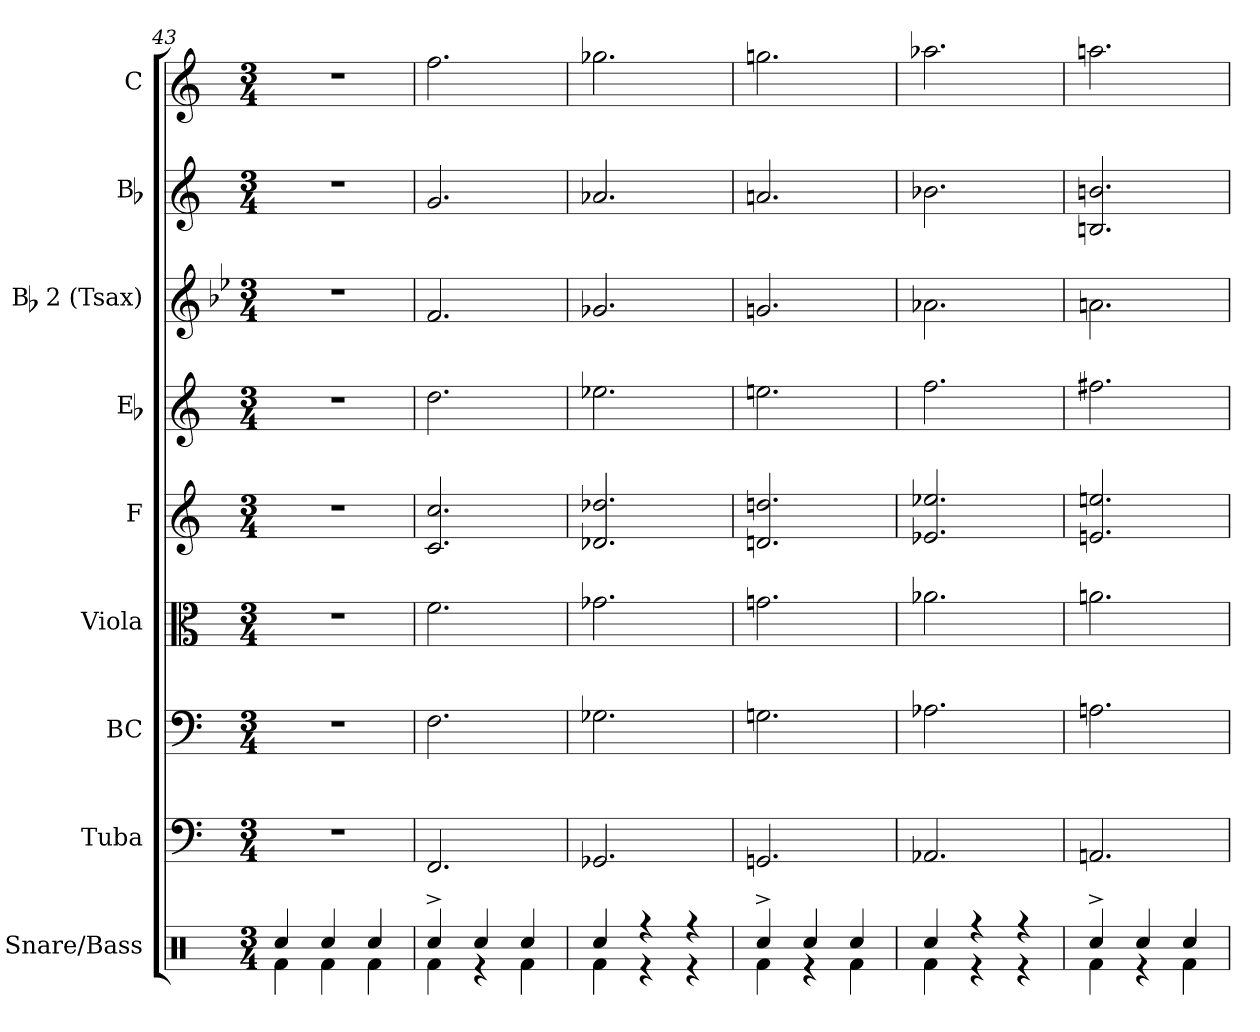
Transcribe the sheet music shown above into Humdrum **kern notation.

**kern	**kern	**kern	**kern	**kern	**kern	**kern	**kern	**kern
*part9	*part8	*part7	*part6	*part5	*part4	*part3	*part2	*part1
*staff9	*staff8	*staff7	*staff6	*staff5	*staff4	*staff3	*staff2	*staff1
*I"Snare/Bass	*I"Tuba	*I"BC	*I"Viola	*I"F	*I"Eb	*I"Bb 2 (Tsax)	*I"Bb	*I"C
*	*I'Tba.	*I'BC	*I'Vla.	*I'F	*I'Eb	*I'Bb2	*I'Bb	*I'C
*clefX	*clefF4	*clefF4	*clefC3	*clefG2	*clefG2	*clefG2	*clefG2	*clefG2
*	*	*	*	*ITrd4c7	*ITrd5c9	*ITrd8c14	*ITrd1c2	*
*k[]	*k[]	*k[]	*k[]	*k[b-]	*k[b-e-a-]	*k[b-e-]	*k[b-e-]	*k[]
*M3/4	*M3/4	*M3/4	*M3/4	*M3/4	*M3/4	*M3/4	*M3/4	*M3/4
=43	=43	=43	=43	=43	=43	=43	=43	=43
*^	*	*	*	*	*	*	*	*
!	!	!LO:N:vis=1	!LO:N:vis=1	!LO:N:vis=1	!LO:N:vis=1	!LO:N:vis=1	!LO:N:vis=1	!LO:N:vis=1	!LO:N:vis=1
4Rcci/	4Rfi\	2.r	2.r	2.r	2.r	2.r	2.r	2.r	2.r
4Rcci/	4Rfi\	.	.	.	.	.	.	.	.
4Rcci/	4Rfi\	.	.	.	.	.	.	.	.
=44	=44	=44	=44	=44	=44	=44	=44	=44	=44
4Rcc^i/	4Rfi\	2.FFi/	2.Fi\	2.fi\	2.Fi/ 2.fi	2.fi\	2.Fi/	2.fi/	2.ffi\
4Rcci/	4r	.	.	.	.	.	.	.	.
4Rcci/	4Rfi\	.	.	.	.	.	.	.	.
=45	=45	=45	=45	=45	=45	=45	=45	=45	=45
4Rcci/	4Rfi\	2.GG-Xi/	2.G-Xi\	2.g-Xi\	2.G-Xi/ 2.g-Xi	2.g-Xi\	2.G-Xi/	2.g-Xi/	2.gg-Xi\
4r	4r	.	.	.	.	.	.	.	.
4r	4r	.	.	.	.	.	.	.	.
=46	=46	=46	=46	=46	=46	=46	=46	=46	=46
4Rcc^i/	4Rfi\	2.GGni/	2.Gni\	2.gni\	2.Gni/ 2.gni	2.gni\	2.Gni/	2.gni/	2.ggni\
4Rcci/	4r	.	.	.	.	.	.	.	.
4Rcci/	4Rfi\	.	.	.	.	.	.	.	.
=47	=47	=47	=47	=47	=47	=47	=47	=47	=47
4Rcci/	4Rfi\	2.AA-Xi/	2.A-Xi\	2.a-Xi\	2.A-Xi/ 2.a-Xi	2.a-i\	2.A-Xi\	2.a-Xi\	2.aa-Xi\
4r	4r	.	.	.	.	.	.	.	.
4r	4r	.	.	.	.	.	.	.	.
=48	=48	=48	=48	=48	=48	=48	=48	=48	=48
4Rcc^i/	4Rfi\	2.AAni/	2.Ani\	2.ani\	2.Ani/ 2.ani	2.ani\	2.Ani\	2.Ani/ 2.ani	2.aani\
4Rcci/	4r	.	.	.	.	.	.	.	.
4Rcci/	4Rfi\	.	.	.	.	.	.	.	.
*v	*v	*	*	*	*	*	*	*	*
=	=	=	=	=	=	=	=	=
*-	*-	*-	*-	*-	*-	*-	*-	*-
